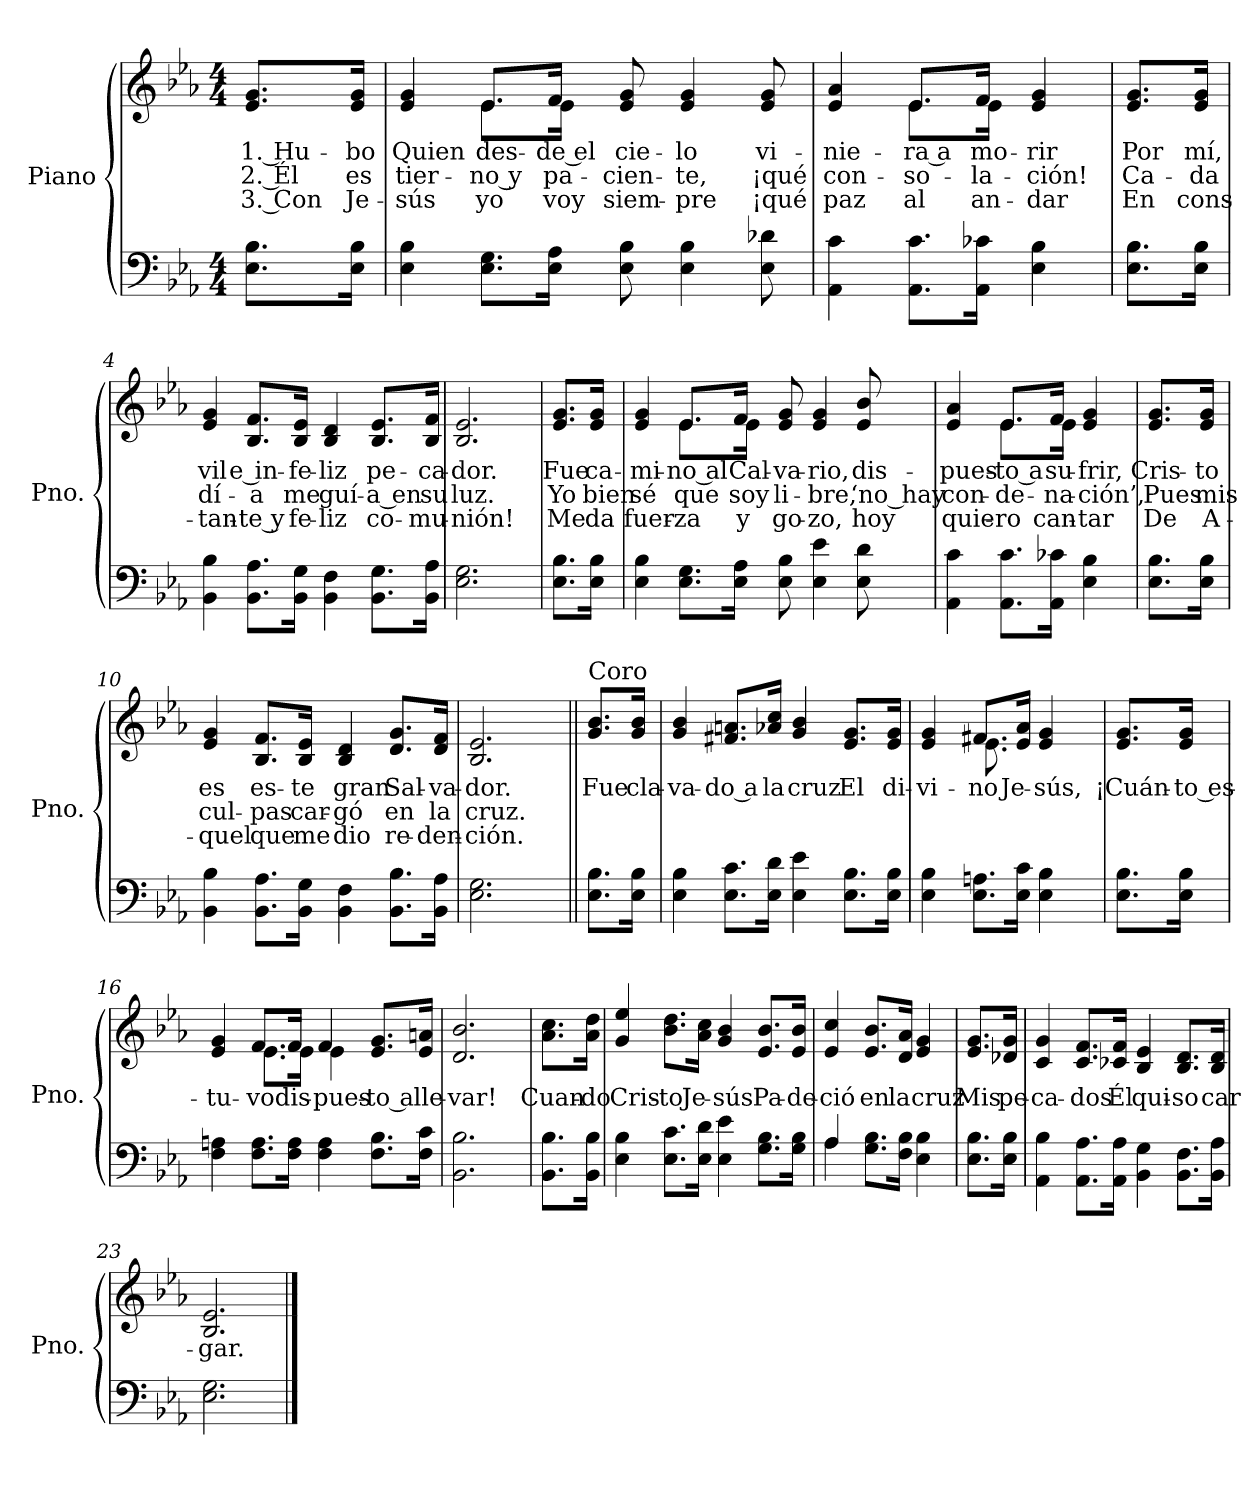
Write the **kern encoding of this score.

**kern	**kern	**text	**text	**text
*part1	*part1	*part1	*part1	*part1
*staff2	*staff1	*staff1	*staff1	*staff1
*I"Piano	*	*	*	*
*I'Pno.	*	*	*	*
*stria5	*stria5	*	*	*
*clefF4	*clefG2	*	*	*
*k[b-e-a-]	*k[b-e-a-]	*	*	*
*M4/4	*M4/4	*	*	*
=	=	=	=	=
!	!	!LO:LY:b	!LO:LY:b	!LO:LY:b
8.E-\ 8.B-\L	8.e-/ 8.g/L	1. Hu-	2. Él	3. Con
!	!	!LO:LY:b	!LO:LY:b	!LO:LY:b
16E-\ 16B-\Jk	16e-/ 16g/Jk	-bo	es	Je-
=1	=1	=1	=1	=1
!	!	!LO:LY:b	!LO:LY:b	!LO:LY:b
*	*^	*	*	*
4E-\ 4B-\	4e-/ 4g/	4ryy	Quien	tier-	-sús
!	!	!	!LO:LY:b	!LO:LY:b	!LO:LY:b
8.E-\ 8.G\L	8.e-/L	8.e-\L	des-	-no y	yo
!	!	!	!LO:LY:b	!LO:LY:b	!LO:LY:b
16E-\ 16A-\Jk	16f/Jk	16e-\Jk	-de el	pa-	voy
!	!	!	!LO:LY:b	!LO:LY:b	!LO:LY:b
8E-\ 8B-\	8e-/ 8g/	2ryy	cie-	-cien-	siem-
!	!	!	!LO:LY:b	!LO:LY:b	!LO:LY:b
4E-\ 4B-\	4e-/ 4g/	.	-lo	-te,	-pre
!	!	!	!LO:LY:b	!LO:LY:b	!LO:LY:b
8E-\ 8d-X\	8e-/ 8g/	.	vi-	¡qué	¡qué
=2	=2	=2	=2	=2	=2
!	!	!	!LO:LY:b	!LO:LY:b	!LO:LY:b
4AA-\ 4c\	4e-/ 4a-/	4ryy	-nie-	con-	paz
!	!	!	!LO:LY:b	!LO:LY:b	!LO:LY:b
8.AA-\ 8.c\L	8.e-/L	8.e-\L	-ra a	-so-	al
!	!	!	!LO:LY:b	!LO:LY:b	!LO:LY:b
16AA-\ 16c-X\Jk	16f/Jk	16e-\Jk	mo-	-la-	an-
!	!	!	!LO:LY:b	!LO:LY:b	!LO:LY:b
4E-\ 4B-\	4e-/ 4g/	4ryy	-rir	-ción!	-dar
!!LO:LB:g=z
=3	=3	=3	=3	=3	=3
!	!	!	!LO:LY:b	!LO:LY:b	!LO:LY:b
*	*v	*v	*	*	*
8.E-\ 8.B-\L	8.e-/ 8.g/L	Por	Ca-	En
!	!	!LO:LY:b	!LO:LY:b	!LO:LY:b
16E-\ 16B-\Jk	16e-/ 16g/Jk	mí,	-da	cons-
=4	=4	=4	=4	=4
!	!	!LO:LY:b	!LO:LY:b	!LO:LY:b
4BB-\ 4B-\	4e-/ 4g/	vil	dí-	-tan-
!	!	!LO:LY:b	!LO:LY:b	!LO:LY:b
8.BB-\ 8.A-\L	8.B-/ 8.f/L	e in-	-a	-te y
!	!	!LO:LY:b	!LO:LY:b	!LO:LY:b
16BB-\ 16G\Jk	16B-/ 16e-/Jk	-fe-	me	fe-
!	!	!LO:LY:b	!LO:LY:b	!LO:LY:b
4BB-\ 4F\	4B-/ 4d/	-liz	guí-	-liz
!	!	!LO:LY:b	!LO:LY:b	!LO:LY:b
8.BB-\ 8.G\L	8.B-/ 8.e-/L	pe-	-a en	co-
!	!	!LO:LY:b	!LO:LY:b	!LO:LY:b
16BB-\ 16A-\Jk	16B-/ 16f/Jk	-ca-	su	-mu-
=5	=5	=5	=5	=5
!	!	!LO:LY:b	!LO:LY:b	!LO:LY:b
2.E-\ 2.G\	2.B-/ 2.e-/	-dor.	luz.	-nión!
!!LO:LB:g=z
=6	=6	=6	=6	=6
!	!	!LO:LY:b	!LO:LY:b	!LO:LY:b
8.E-\ 8.B-\L	8.e-/ 8.g/L	Fue	Yo	Me
!	!	!LO:LY:b	!LO:LY:b	!LO:LY:b
16E-\ 16B-\Jk	16e-/ 16g/Jk	ca-	bien	da
=7	=7	=7	=7	=7
!	!	!LO:LY:b	!LO:LY:b	!LO:LY:b
*	*^	*	*	*
4E-\ 4B-\	4e-/ 4g/	4ryy	-mi-	sé	fuer-
!	!	!	!LO:LY:b	!LO:LY:b	!LO:LY:b
8.E-\ 8.G\L	8.e-/L	8.e-\L	-no al	que	-za
!	!	!	!LO:LY:b	!LO:LY:b	!LO:LY:b
16E-\ 16A-\Jk	16f/Jk	16e-\Jk	Cal-	soy	y
!	!	!	!LO:LY:b	!LO:LY:b	!LO:LY:b
8E-\ 8B-\	8e-/ 8g/	2ryy	-va-	li-	go-
!	!	!	!LO:LY:b	!LO:LY:b	!LO:LY:b
4E-\ 4e-\	4e-/ 4g/	.	-rio,	-bre,	-zo,
!	!	!	!LO:LY:b	!LO:LY:b	!LO:LY:b
8E-\ 8d\	8e-/ 8b-/	.	dis-	‘no hay	hoy
=8	=8	=8	=8	=8	=8
!	!	!	!LO:LY:b	!LO:LY:b	!LO:LY:b
4AA-\ 4c\	4e-/ 4a-/	4ryy	-pues-	con-	quie-
!	!	!	!LO:LY:b	!LO:LY:b	!LO:LY:b
8.AA-\ 8.c\L	8.e-/L	8.e-\L	-to a	-de-	-ro
!	!	!	!LO:LY:b	!LO:LY:b	!LO:LY:b
16AA-\ 16c-X\Jk	16f/Jk	16e-\Jk	su-	-na-	can-
!	!	!	!LO:LY:b	!LO:LY:b	!LO:LY:b
4E-\ 4B-\	4e-/ 4g/	4ryy	-frir,	-ción’,	-tar
!!LO:LB:g=z
=9	=9	=9	=9	=9	=9
!	!	!	!LO:LY:b	!LO:LY:b	!LO:LY:b
*	*v	*v	*	*	*
8.E-\ 8.B-\L	8.e-/ 8.g/L	Cris-	Pues	De
!	!	!LO:LY:b	!LO:LY:b	!LO:LY:b
16E-\ 16B-\Jk	16e-/ 16g/Jk	-to	mis	A-
=10	=10	=10	=10	=10
!	!	!LO:LY:b	!LO:LY:b	!LO:LY:b
4BB-\ 4B-\	4e-/ 4g/	es	cul-	-quel
!	!	!LO:LY:b	!LO:LY:b	!LO:LY:b
8.BB-\ 8.A-\L	8.B-/ 8.f/L	es-	-pas	que
!	!	!LO:LY:b	!LO:LY:b	!LO:LY:b
16BB-\ 16G\Jk	16B-/ 16e-/Jk	-te	car-	me
!	!	!LO:LY:b	!LO:LY:b	!LO:LY:b
4BB-\ 4F\	4B-/ 4d/	gran	-gó	dio
!	!	!LO:LY:b	!LO:LY:b	!LO:LY:b
8.BB-\ 8.B-\L	8.d/ 8.g/L	Sal-	en	re-
!	!	!LO:LY:b	!LO:LY:b	!LO:LY:b
16BB-\ 16A-\Jk	16d/ 16f/Jk	-va-	la	-den-
=11	=11	=11	=11	=11
!	!	!LO:LY:b	!LO:LY:b	!LO:LY:b
2.E-\ 2.G\	2.B-/ 2.e-/	-dor.	cruz.	-ción.
!!LO:PB:g=z
=12||	=12||	=12||	=12||	=12||
!	!LO:TX:a:t=Coro	!	!	!
!	!	!LO:LY:b	!	!
8.E-\ 8.B-\L	8.g/ 8.b-/L	Fue	.	.
!	!	!LO:LY:b	!	!
16E-\ 16B-\Jk	16g/ 16b-/Jk	cla-	.	.
=13	=13	=13	=13	=13
!	!	!LO:LY:b	!	!
4E-\ 4B-\	4g/ 4b-/	-va-	.	.
!	!	!LO:LY:b	!	!
8.E-\ 8.c\L	8.f#X/ 8.an/L	-do a	.	.
!	!	!LO:LY:b	!	!
16E-\ 16d\Jk	16a-X/ 16cc/Jk	la	.	.
!	!	!LO:LY:b	!	!
4E-\ 4e-\	4g/ 4b-/	cruz	.	.
!	!	!LO:LY:b	!	!
8.E-\ 8.B-\L	8.e-/ 8.g/L	El	.	.
!	!	!LO:LY:b	!	!
16E-\ 16B-\Jk	16e-/ 16g/Jk	di-	.	.
=14	=14	=14	=14	=14
!	!	!LO:LY:b	!	!
*	*^	*	*	*
4E-\ 4B-\	4e-/ 4g/	4ryy	-vi-	.	.
!	!	!	!LO:LY:b	!	!
8.E-\ 8.An\L	8.f#X/L	8.e-\	-no	.	.
!	!	!	!LO:LY:b	!	!
16E-\ 16c\Jk	16e-/ 16a-/Jk	4ryy	Je-	.	.
!	!	!	!LO:LY:b	!	!
4E-\ 4B-\	4e-/ 4g/	.	-sús,	.	.
.	.	16ryy	.	.	.
!!LO:LB:g=z
=15	=15	=15	=15	=15	=15
!	!	!	!LO:LY:b	!	!
*	*v	*v	*	*	*
8.E-\ 8.B-\L	8.e-/ 8.g/L	¡Cuán-	.	.
!	!	!LO:LY:b	!	!
16E-\ 16B-\Jk	16e-/ 16g/Jk	-to es-	.	.
=16	=16	=16	=16	=16
!	!	!LO:LY:b	!	!
*	*^	*	*	*
4F\ 4An\	4e-/ 4g/	4ryy	-tu-	.	.
!	!	!	!LO:LY:b	!	!
8.F\ 8.A\L	8.f/L	8.e-\L	-vo	.	.
!	!	!	!LO:LY:b	!	!
16F\ 16A\Jk	16f/Jk	16e-\Jk	dis-	.	.
!	!	!	!LO:LY:b	!	!
4F\ 4A\	4f/	4e-\	-pues-	.	.
!	!	!	!LO:LY:b	!	!
8.F\ 8.B-\L	8.e-/ 8.g/L	4ryy	-to a	.	.
!	!	!	!LO:LY:b	!	!
16F\ 16c\Jk	16e-/ 16an/Jk	.	lle-	.	.
*	*v	*v	*	*	*
=17	=17	=17	=17	=17
!	!	!LO:LY:b	!	!
2.BB-\ 2.B-\	2.d/ 2.b-/	-var!	.	.
!!LO:LB:g=z
=18	=18	=18	=18	=18
!	!	!LO:LY:b	!	!
8.BB-\ 8.B-\L	8.a-\ 8.cc\L	Cuan-	.	.
!	!	!LO:LY:b	!	!
16BB-\ 16B-\Jk	16a-\ 16dd\Jk	-do	.	.
=19	=19	=19	=19	=19
!	!	!LO:LY:b	!	!
4E-\ 4B-\	4g/ 4ee-/	Cris-	.	.
!	!	!LO:LY:b	!	!
8.E-\ 8.c\L	8.b-\ 8.dd\L	-to	.	.
!	!	!LO:LY:b	!	!
16E-\ 16d\Jk	16a-\ 16cc\Jk	Je-	.	.
!	!	!LO:LY:b	!	!
4E-\ 4e-\	4g/ 4b-/	-sús	.	.
!	!	!LO:LY:b	!	!
8.G\ 8.B-\L	8.e-/ 8.b-/L	Pa-	.	.
!	!	!LO:LY:b	!	!
16G\ 16B-\Jk	16e-/ 16b-/Jk	-de-	.	.
=20	=20	=20	=20	=20
*^	*	*	*	*
!	!	!	!LO:LY:b	!	!
4A-/	4A-\	4e-/ 4cc/	-ció	.	.
!	!	!	!LO:LY:b	!	!
8.G\ 8.B-\L	2ryy	8.e-/ 8.b-/L	en	.	.
!	!	!	!LO:LY:b	!	!
16F\ 16B-\Jk	.	16d/ 16a-/Jk	la	.	.
!	!	!	!LO:LY:b	!	!
4E-\ 4B-\	.	4e-/ 4g/	cruz	.	.
*v	*v	*	*	*	*
!!LO:LB:g=z
=21	=21	=21	=21	=21
!	!	!LO:LY:b	!	!
8.E-\ 8.B-\L	8.e-/ 8.g/L	Mis	.	.
!	!	!LO:LY:b	!	!
16E-\ 16B-\Jk	16d-X/ 16g/Jk	pe-	.	.
=22	=22	=22	=22	=22
!	!	!LO:LY:b	!	!
4AA-\ 4B-\	4c/ 4g/	-ca-	.	.
!	!	!LO:LY:b	!	!
8.AA-\ 8.A-\L	8.c/ 8.f/L	-dos	.	.
!	!	!LO:LY:b	!	!
16AA-\ 16A-\Jk	16c-X/ 16f/Jk	Él	.	.
!	!	!LO:LY:b	!	!
4BB-\ 4G\	4B-/ 4e-/	qui-	.	.
!	!	!LO:LY:b	!	!
8.BB-\ 8.F\L	8.B-/ 8.d/L	-so	.	.
!	!	!LO:LY:b	!	!
16BB-\ 16A-\Jk	16B-/ 16d/Jk	car-	.	.
=23	=23	=23	=23	=23
!	!	!LO:LY:b	!	!
2.E-\ 2.G\	2.B-/ 2.e-/	-gar.	.	.
==	==	==	==	==
*-	*-	*-	*-	*-
